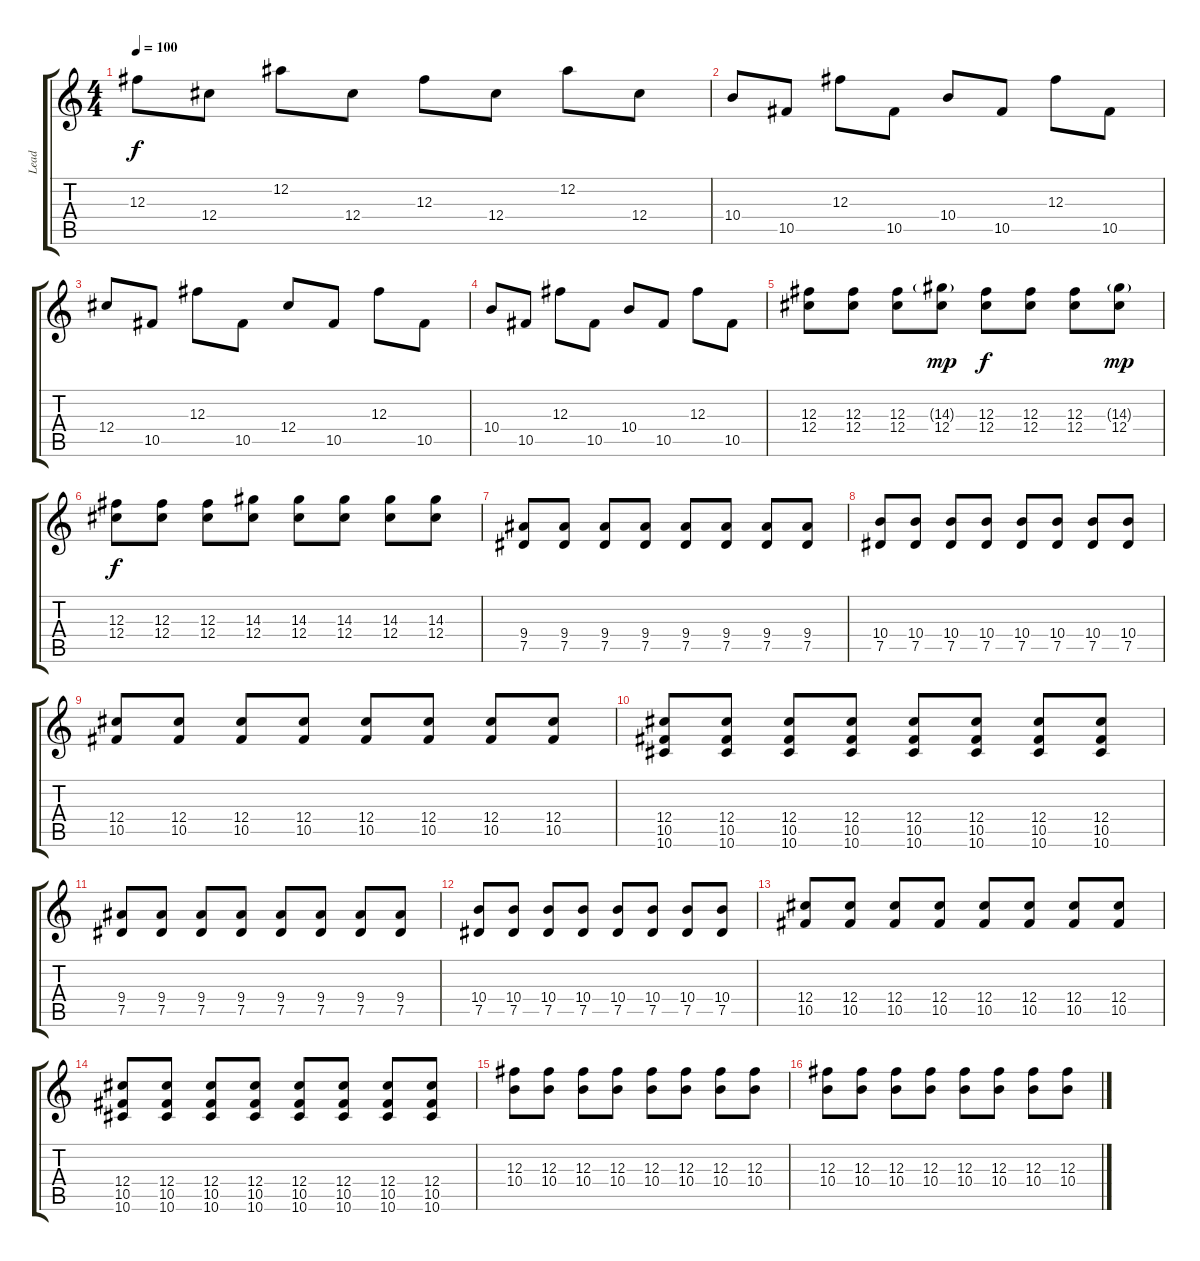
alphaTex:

\track ("Lead" "Lead") {instrument distortionguitar}
\staff {score tabs}
\tuning (Eb4 Bb3 Gb3 Db3 Ab2 Eb2) {hide}
\ts (4 4)
\tempo 100
\clef g2
\ks c
12.3.8{dy f volume 13} 12.4.8 12.2.8 12.4.8 12.3.8 12.4.8 12.2.8 12.4.8 |
10.4.8 10.5.8 12.3.8 10.5.8 10.4.8 10.5.8 12.3.8 10.5.8 |
12.4.8 10.5.8 12.3.8 10.5.8 12.4.8 10.5.8 12.3.8 10.5.8 |
10.4.8 10.5.8 12.3.8 10.5.8 10.4.8 10.5.8 12.3.8 10.5.8 |
(12.3 12.4).8{volume 11} (12.3 12.4).8 (12.3 12.4).8 (14.3{g} 12.4).8{dy mp} (12.3 12.4).8{dy f} (12.3 12.4).8 (12.3 12.4).8 (14.3{g} 12.4).8{dy mp} |
(12.3 12.4).8{dy f} (12.3 12.4).8 (12.3 12.4).8 (14.3 12.4).8 (14.3 12.4).8 (14.3 12.4).8 (14.3 12.4).8 (14.3 12.4).8 |
(9.4 7.5).8{volume 13} (9.4 7.5).8 (9.4 7.5).8 (9.4 7.5).8 (9.4 7.5).8 (9.4 7.5).8 (9.4 7.5).8 (9.4 7.5).8 |
(10.4 7.5).8 (10.4 7.5).8 (10.4 7.5).8 (10.4 7.5).8 (10.4 7.5).8 (10.4 7.5).8 (10.4 7.5).8 (10.4 7.5).8 |
(12.4 10.5).8 (12.4 10.5).8 (12.4 10.5).8 (12.4 10.5).8 (12.4 10.5).8 (12.4 10.5).8 (12.4 10.5).8 (12.4 10.5).8 |
(12.4 10.5 10.6).8 (12.4 10.5 10.6).8 (12.4 10.5 10.6).8 (12.4 10.5 10.6).8 (12.4 10.5 10.6).8 (12.4 10.5 10.6).8 (12.4 10.5 10.6).8 (12.4 10.5 10.6).8 |
(9.4 7.5).8 (9.4 7.5).8 (9.4 7.5).8 (9.4 7.5).8 (9.4 7.5).8 (9.4 7.5).8 (9.4 7.5).8 (9.4 7.5).8 |
(10.4 7.5).8 (10.4 7.5).8 (10.4 7.5).8 (10.4 7.5).8 (10.4 7.5).8 (10.4 7.5).8 (10.4 7.5).8 (10.4 7.5).8 |
(12.4 10.5).8 (12.4 10.5).8 (12.4 10.5).8 (12.4 10.5).8 (12.4 10.5).8 (12.4 10.5).8 (12.4 10.5).8 (12.4 10.5).8 |
(12.4 10.5 10.6).8 (12.4 10.5 10.6).8 (12.4 10.5 10.6).8 (12.4 10.5 10.6).8 (12.4 10.5 10.6).8 (12.4 10.5 10.6).8 (12.4 10.5 10.6).8 (12.4 10.5 10.6).8 |
(12.3 10.4).8 (12.3 10.4).8 (12.3 10.4).8 (12.3 10.4).8 (12.3 10.4).8 (12.3 10.4).8 (12.3 10.4).8 (12.3 10.4).8 |
(12.3 10.4).8 (12.3 10.4).8 (12.3 10.4).8 (12.3 10.4).8 (12.3 10.4).8 (12.3 10.4).8 (12.3 10.4).8 (12.3 10.4).8
